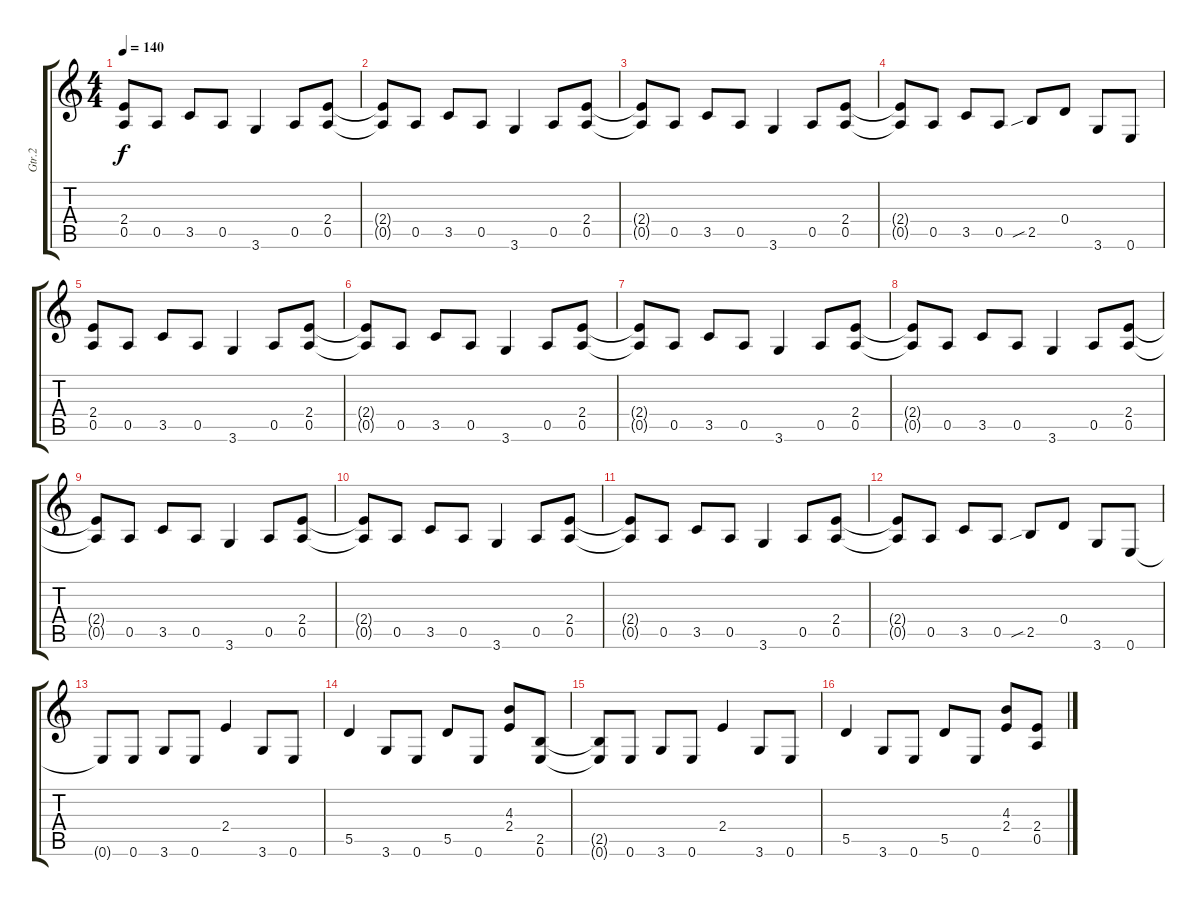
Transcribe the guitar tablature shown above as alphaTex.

\track ("Gtr.2" "Gtr.2") {instrument overdrivenguitar}
\staff {score tabs}
\tuning (E4 B3 G3 D3 A2 E2) {hide}
\ts (4 4)
\tempo 140
\clef g2
\ks c
(2.4{t} 0.5{t}).8{dy f} 0.5.8 3.5.8 0.5.8 3.6.4 0.5.8 (2.4 0.5).8 |
(2.4{t} 0.5{t}).8 0.5.8 3.5.8 0.5.8 3.6.4 0.5.8 (2.4 0.5).8 |
(2.4{t} 0.5{t}).8 0.5.8 3.5.8 0.5.8 3.6.4 0.5.8 (2.4 0.5).8 |
(2.4{t} 0.5{t}).8 0.5.8 3.5.8 0.5.8 2.5{sib}.8 0.4.8 3.6.8 0.6.8 |
(2.4 0.5).8 0.5.8 3.5.8 0.5.8 3.6.4 0.5.8 (2.4 0.5).8 |
(2.4{t} 0.5{t}).8 0.5.8 3.5.8 0.5.8 3.6.4 0.5.8 (2.4 0.5).8 |
(2.4{t} 0.5{t}).8 0.5.8 3.5.8 0.5.8 3.6.4 0.5.8 (2.4 0.5).8 |
(2.4{t} 0.5{t}).8 0.5.8 3.5.8 0.5.8 3.6.4 0.5.8 (2.4 0.5).8 |
(2.4{t} 0.5{t}).8 0.5.8 3.5.8 0.5.8 3.6.4 0.5.8 (2.4 0.5).8 |
(2.4{t} 0.5{t}).8 0.5.8 3.5.8 0.5.8 3.6.4 0.5.8 (2.4 0.5).8 |
(2.4{t} 0.5{t}).8 0.5.8 3.5.8 0.5.8 3.6.4 0.5.8 (2.4 0.5).8 |
(2.4{t} 0.5{t}).8 0.5.8 3.5.8 0.5.8 2.5{sib}.8 0.4.8 3.6.8 0.6.8 |
0.6{t}.8 0.6.8 3.6.8 0.6.8 2.4.4 3.6.8 0.6.8 |
5.5.4 3.6.8 0.6.8 5.5.8 0.6.8 (4.3 2.4).8 (2.5 0.6).8 |
(2.5{t} 0.6{t}).8 0.6.8 3.6.8 0.6.8 2.4.4 3.6.8 0.6.8 |
5.5.4 3.6.8 0.6.8 5.5.8 0.6.8 (4.3 2.4).8 (2.4 0.5).8
